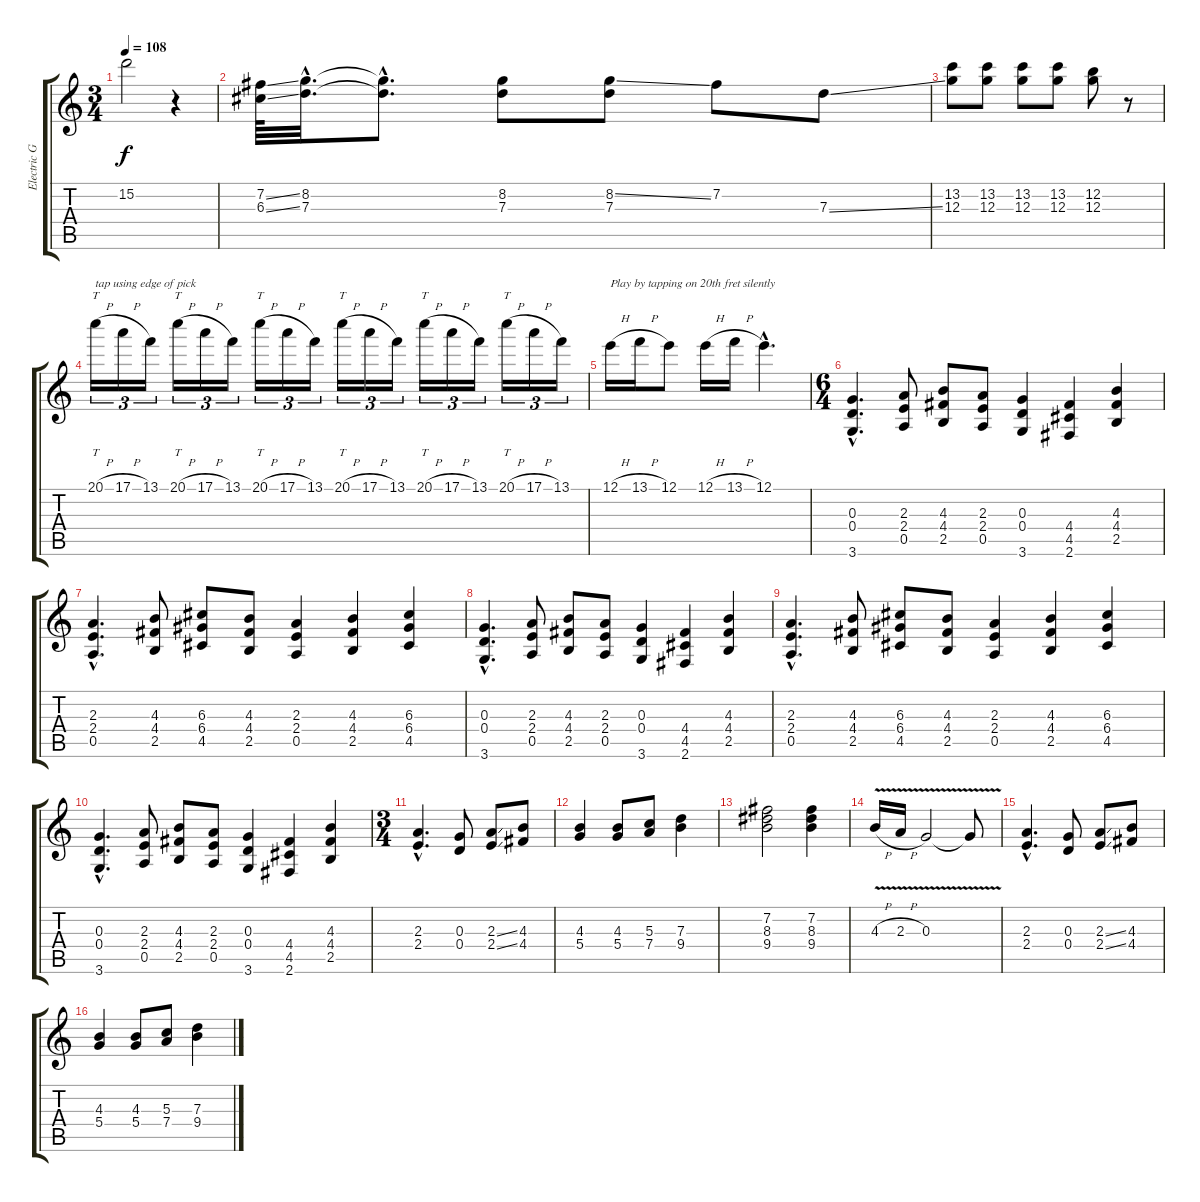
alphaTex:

\track ("Electric Guitar (Guitar 2)" "Electric G") {instrument electricguitarclean}
\staff {score tabs}
\tuning (E4 B3 G3 D3 A2 E2) {hide}
\ts (3 4)
\tempo 108
\clef g2
\ks c
15.2{t}.2{dy f} r.4 |
(7.2{ss} 6.3{ss}).64 (8.2{hac} 7.3{hac}).32{d} (8.2{hac t} 7.3{hac t}).8{d} (8.2 7.3).8 (8.2{ss} 7.3).8 7.2.8 7.3{ss}.8 |
(13.2 12.3).8 (13.2 12.3).8 (13.2 12.3).8 (13.2 12.3).8 (12.2 12.3).8 r.8 |
20.1{h}.16{tt tu (3 2) txt "tap using edge of pick"} 17.1{h}.16{tu (3 2)} 13.1.16{tu (3 2)} 20.1{h}.16{tt tu (3 2)} 17.1{h}.16{tu (3 2)} 13.1.16{tu (3 2)} 20.1{h}.16{tt tu (3 2)} 17.1{h}.16{tu (3 2)} 13.1.16{tu (3 2)} 20.1{h}.16{tt tu (3 2)} 17.1{h}.16{tu (3 2)} 13.1.16{tu (3 2)} 20.1{h}.16{tt tu (3 2)} 17.1{h}.16{tu (3 2)} 13.1.16{tu (3 2)} 20.1{h}.16{tt tu (3 2)} 17.1{h}.16{tu (3 2)} 13.1.16{tu (3 2)} |
12.1{h}.16{txt "Play by tapping on 20th fret silently"} 13.1{h}.16 12.1.8 12.1{h}.16 13.1{h}.16 12.1{hac}.4{d} |
\ts (6 4)
(0.3{hac} 0.4{hac} 3.6{hac}).4{d} (2.3 2.4 0.5).8 (4.3 4.4 2.5).8 (2.3 2.4 0.5).8 (0.3 0.4 3.6).4 (4.4 4.5 2.6).4 (4.3 4.4 2.5).4 |
(2.3{hac} 2.4{hac} 0.5{hac}).4{d} (4.3 4.4 2.5).8 (6.3 6.4 4.5).8 (4.3 4.4 2.5).8 (2.3 2.4 0.5).4 (4.3 4.4 2.5).4 (6.3 6.4 4.5).4 |
(0.3{hac} 0.4{hac} 3.6{hac}).4{d} (2.3 2.4 0.5).8 (4.3 4.4 2.5).8 (2.3 2.4 0.5).8 (0.3 0.4 3.6).4 (4.4 4.5 2.6).4 (4.3 4.4 2.5).4 |
(2.3{hac} 2.4{hac} 0.5{hac}).4{d} (4.3 4.4 2.5).8 (6.3 6.4 4.5).8 (4.3 4.4 2.5).8 (2.3 2.4 0.5).4 (4.3 4.4 2.5).4 (6.3 6.4 4.5).4 |
(0.3{hac} 0.4{hac} 3.6{hac}).4{d} (2.3 2.4 0.5).8 (4.3 4.4 2.5).8 (2.3 2.4 0.5).8 (0.3 0.4 3.6).4 (4.4 4.5 2.6).4 (4.3 4.4 2.5).4 |
\ts (3 4)
(2.3{hac} 2.4{hac}).4{d} (0.3 0.4).8 (2.3{ss} 2.4{ss}).8 (4.3 4.4).8 |
(4.3 5.4).4 (4.3 5.4).8 (5.3 7.4).8 (7.3 9.4).4 |
(7.2 8.3 9.4).2 (7.2 8.3 9.4).4 |
4.3{v h}.16 2.3{v h}.16 0.3{v}.2 0.3{t}.8 |
(2.3{hac} 2.4{hac}).4{d} (0.3 0.4).8 (2.3{ss} 2.4{ss}).8 (4.3 4.4).8 |
(4.3 5.4).4 (4.3 5.4).8 (5.3 7.4).8 (7.3 9.4).4
